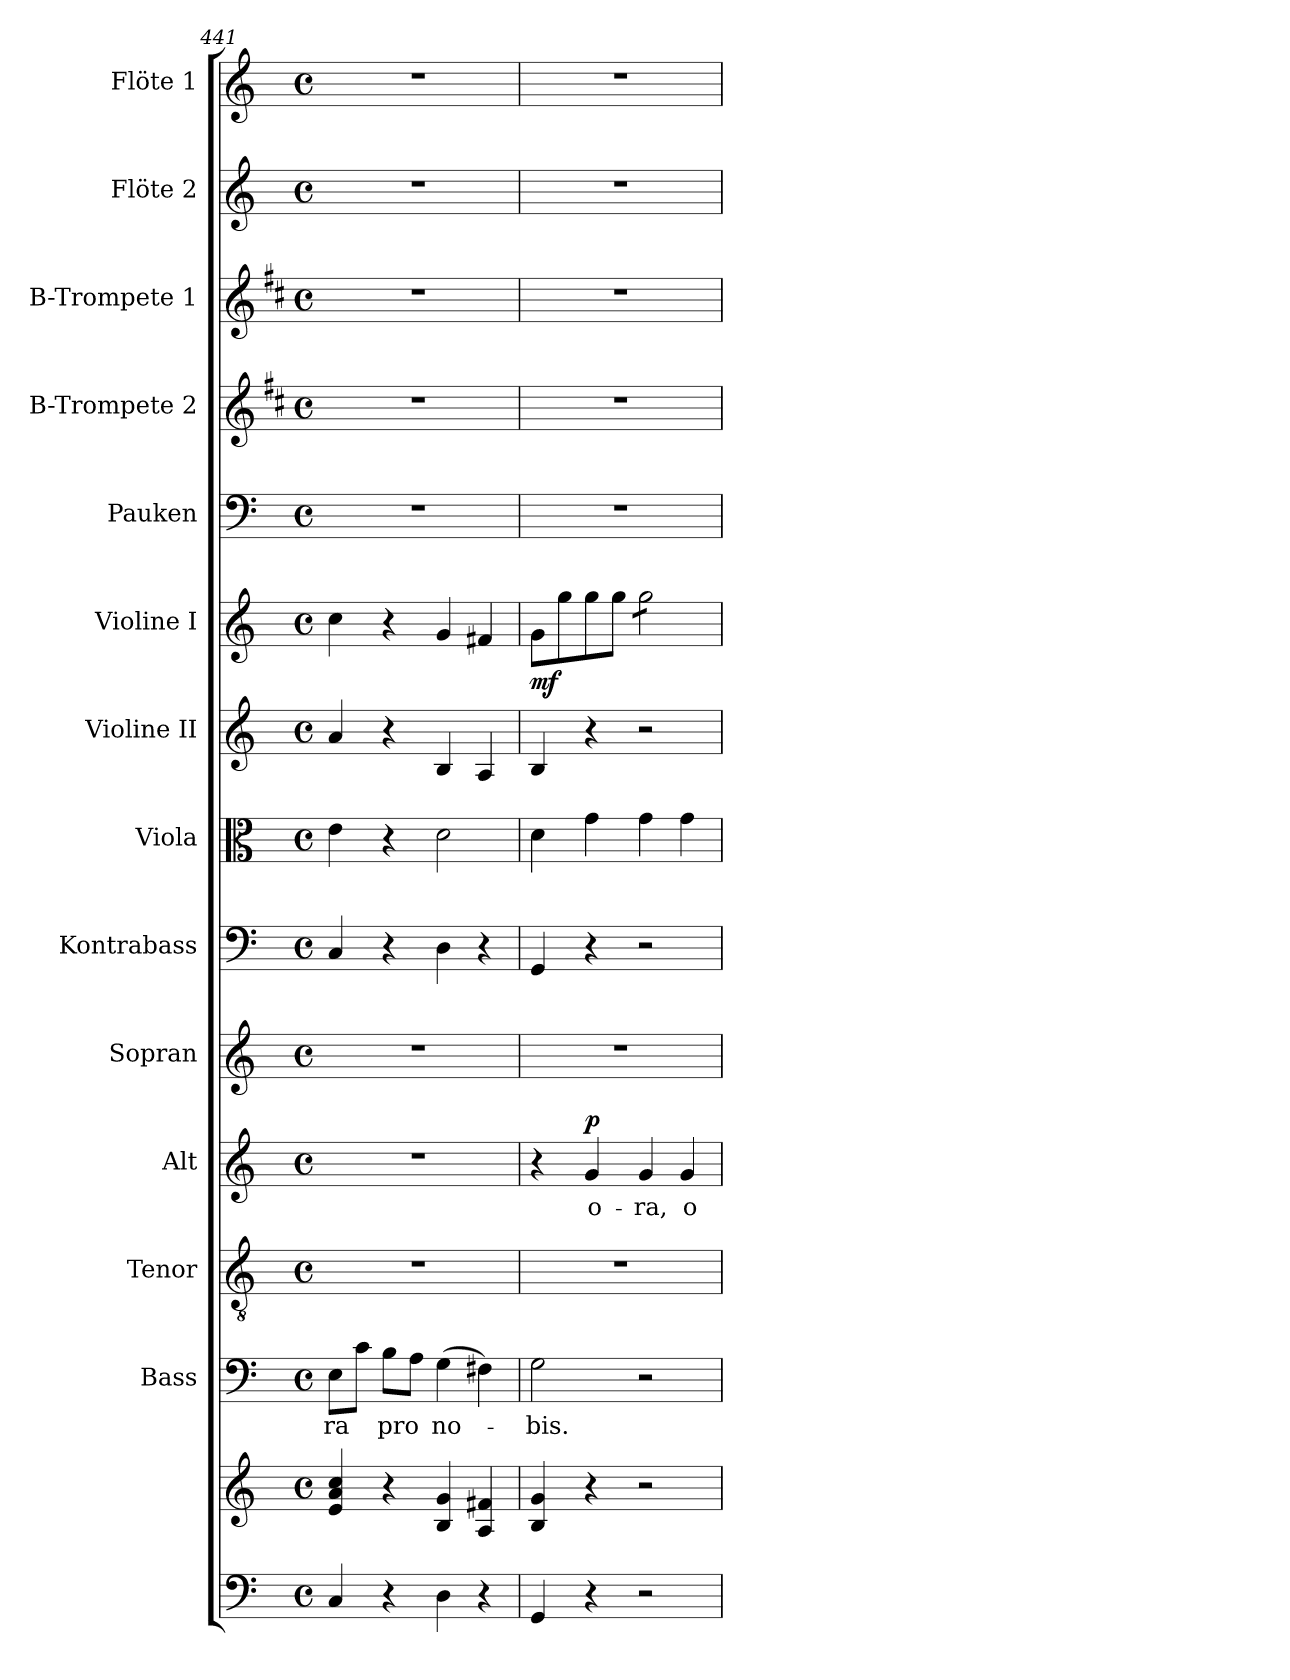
**kern	**kern	**kern	**text	**kern	**kern	**text	**dynam	**kern	**kern	**kern	**kern	**kern	**dynam	**kern	**kern	**kern	**kern	**kern
*part14	*part14	*part13	*part13	*part12	*part11	*part11	*part11	*part10	*part9	*part8	*part7	*part6	*part6	*part5	*part4	*part3	*part2	*part1
*staff15	*staff14	*staff13	*staff13	*staff12	*staff11	*staff11	*staff11	*staff10	*staff9	*staff8	*staff7	*staff6	*staff6	*staff5	*staff4	*staff3	*staff2	*staff1
*	*	*I"Bass	*	*I"Tenor	*I"Alt	*	*	*I"Sopran	*I"Kontrabass	*I"Viola	*I"Violine II	*I"Violine I	*	*I"Pauken	*I"B-Trompete 2	*I"B-Trompete 1	*I"Flöte 2	*I"Flöte 1
*	*	*I'B.	*	*I'T.	*I'A.	*	*	*I'S.	*I'Kb.	*I'Vla.	*I'Vl. II	*I'Vl. I	*	*I'Pk.	*I'B Trp. 2	*I'B Trp. 1	*I'Fl. 2	*I'Fl. 1
*clefF4	*clefG2	*clefF4	*	*clefGv2	*clefG2	*	*	*clefG2	*clefF4	*clefC3	*clefG2	*clefG2	*	*clefF4	*clefG2	*clefG2	*clefG2	*clefG2
*	*	*	*	*	*	*	*	*	*ITrd7c12	*	*	*	*	*	*ITrd1c2	*ITrd1c2	*	*
*k[]	*k[]	*k[]	*	*k[]	*k[]	*	*	*k[]	*k[]	*k[]	*k[]	*k[]	*	*k[]	*k[]	*k[]	*k[]	*k[]
*C:	*C:	*C:	*	*C:	*C:	*	*	*C:	*C:	*C:	*C:	*C:	*	*C:	*C:	*C:	*C:	*C:
*M4/4	*M4/4	*M4/4	*	*M4/4	*M4/4	*	*	*M4/4	*M4/4	*M4/4	*M4/4	*M4/4	*	*M4/4	*M4/4	*M4/4	*M4/4	*M4/4
*met(c)	*met(c)	*met(c)	*	*met(c)	*met(c)	*	*	*met(c)	*met(c)	*met(c)	*met(c)	*met(c)	*	*met(c)	*met(c)	*met(c)	*met(c)	*met(c)
=441	=441	=441	=441	=441	=441	=441	=441	=441	=441	=441	=441	=441	=441	=441	=441	=441	=441	=441
!	!	!	!LO:LY:b	!	!	!	!	!	!	!	!	!	!	!	!	!	!	!
4C/	4e/ 4a/ 4cc/	8E\L	-ra	1r	1r	.	.	1r	4CC/	4e\	4a/	4cc\	.	1r	1r	1r	1r	1r
.	.	8c\J	.	.	.	.	.	.	.	.	.	.	.	.	.	.	.	.
!	!	!	!LO:LY:b	!	!	!	!	!	!	!	!	!	!	!	!	!	!	!
4r	4r	8B\L	pro	.	.	.	.	.	4r	4r	4r	4r	.	.	.	.	.	.
.	.	8A\J	.	.	.	.	.	.	.	.	.	.	.	.	.	.	.	.
!	!	!	!LO:LY:b	!	!	!	!	!	!	!	!	!	!	!	!	!	!	!
4D\	4B/ 4g/	(>4G\	no-	.	.	.	.	.	4DD\	2d\	4B/	4g/	.	.	.	.	.	.
4r	4A/ 4f#X/	4F#X\)	.	.	.	.	.	.	4r	.	4A/	4f#X/	.	.	.	.	.	.
=442	=442	=442	=442	=442	=442	=442	=442	=442	=442	=442	=442	=442	=442	=442	=442	=442	=442	=442
!	!	!	!LO:LY:b	!	!	!	!	!	!	!	!	!	!LO:DY:b	!	!	!	!	!
4GG/	4B/ 4g/	2G\	-bis.	1r	4r	.	.	1r	4GGG/	4d\	4B/	8g\L	mf	1r	1r	1r	1r	1r
.	.	.	.	.	.	.	.	.	.	.	.	8gg\	.	.	.	.	.	.
!	!	!	!	!	!	!LO:LY:b	!LO:DY:a	!	!	!	!	!	!	!	!	!	!	!
4r	4r	.	.	.	4g/	o-	p	.	4r	4g\	4r	8gg\	.	.	.	.	.	.
.	.	.	.	.	.	.	.	.	.	.	.	8gg\J	.	.	.	.	.	.
!	!	!	!	!	!	!LO:LY:b	!	!	!	!	!	!	!	!	!	!	!	!
*	*	*	*	*	*	*	*	*	*	*	*	*tremolo	*	*	*	*	*	*
2r	2r	2r	.	.	4g/	-ra,	.	.	2r	4g\	2r	8gg\L	.	.	.	.	.	.
.	.	.	.	.	.	.	.	.	.	.	.	8gg\	.	.	.	.	.	.
!	!	!	!	!	!	!LO:LY:b	!	!	!	!	!	!	!	!	!	!	!	!
.	.	.	.	.	4g/	o-	.	.	.	4g\	.	8gg\	.	.	.	.	.	.
.	.	.	.	.	.	.	.	.	.	.	.	8gg\J	.	.	.	.	.	.
*	*	*	*	*	*	*	*	*	*	*	*	*Xtremolo	*	*	*	*	*	*
=	=	=	=	=	=	=	=	=	=	=	=	=	=	=	=	=	=	=
*-	*-	*-	*-	*-	*-	*-	*-	*-	*-	*-	*-	*-	*-	*-	*-	*-	*-	*-
